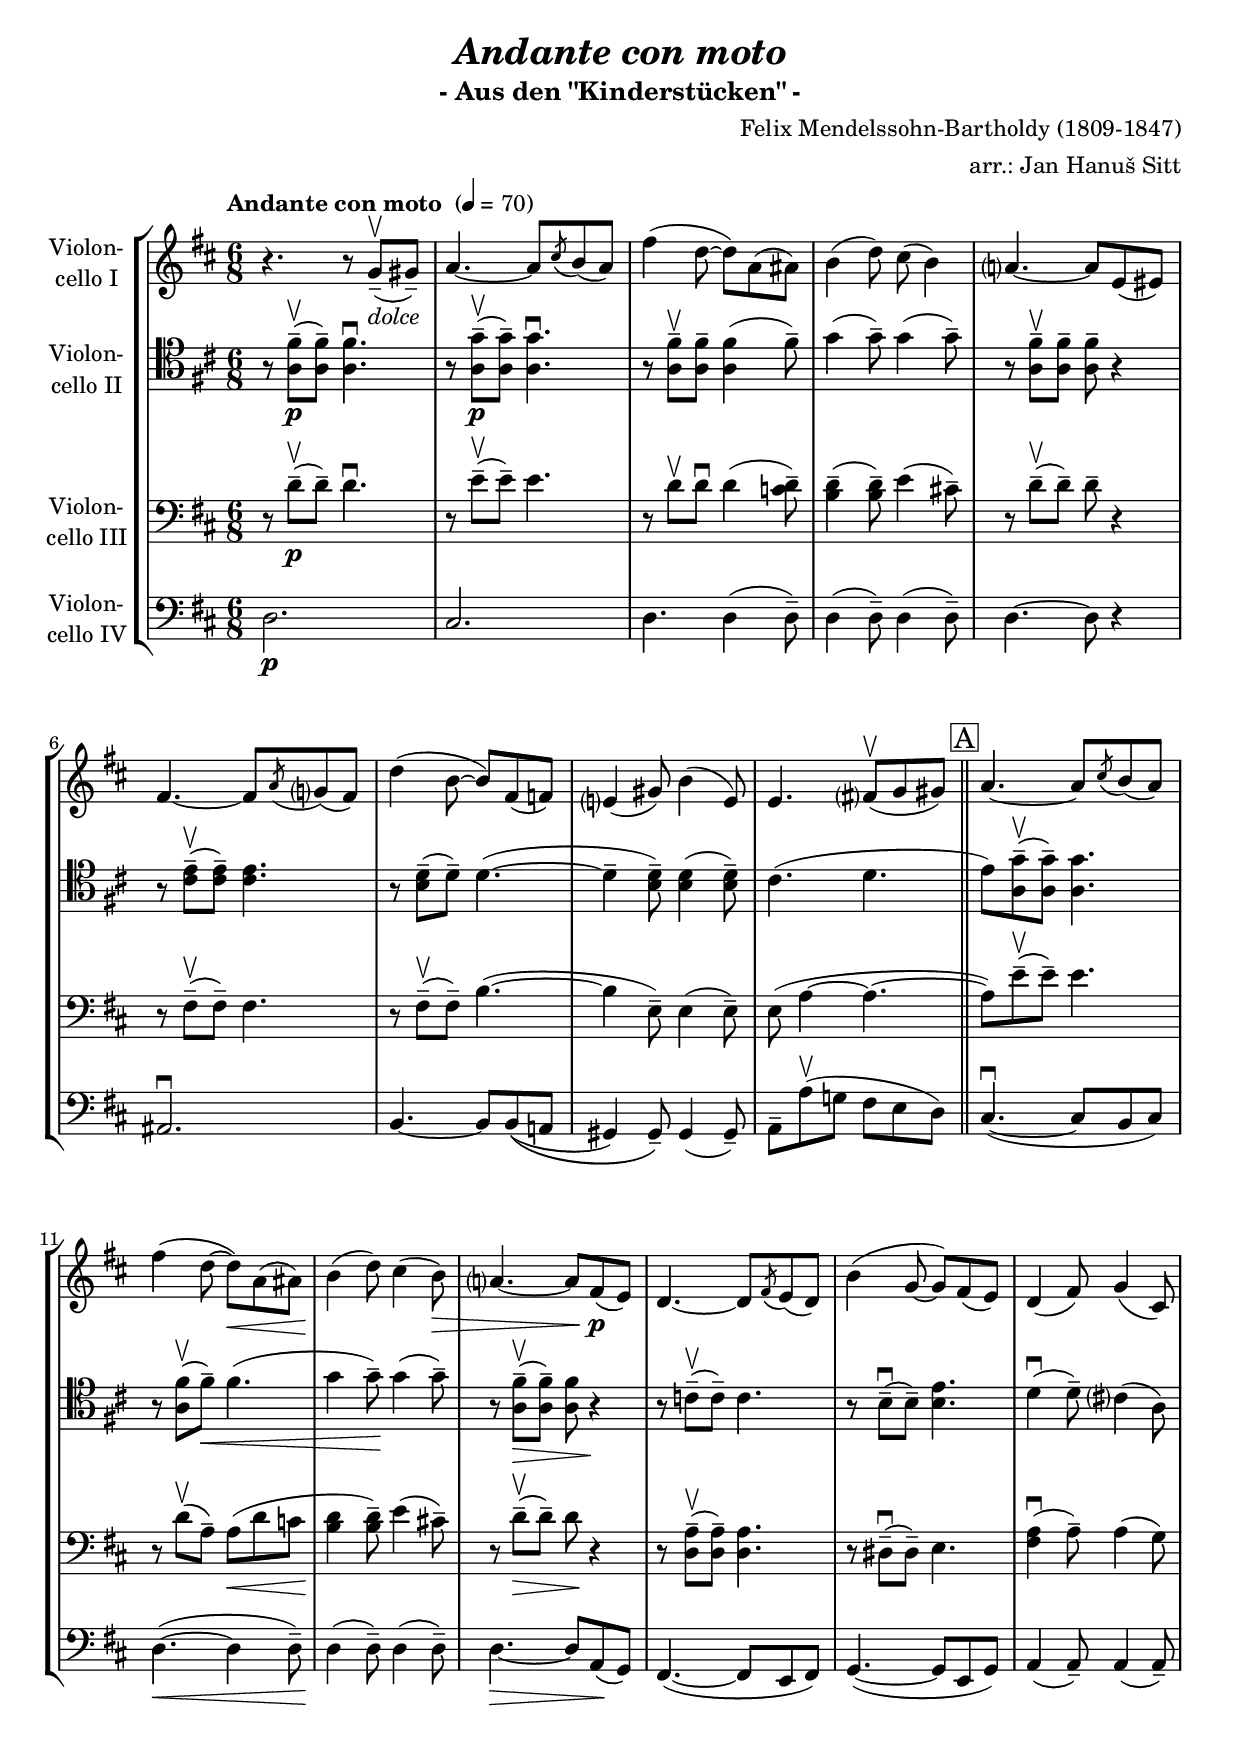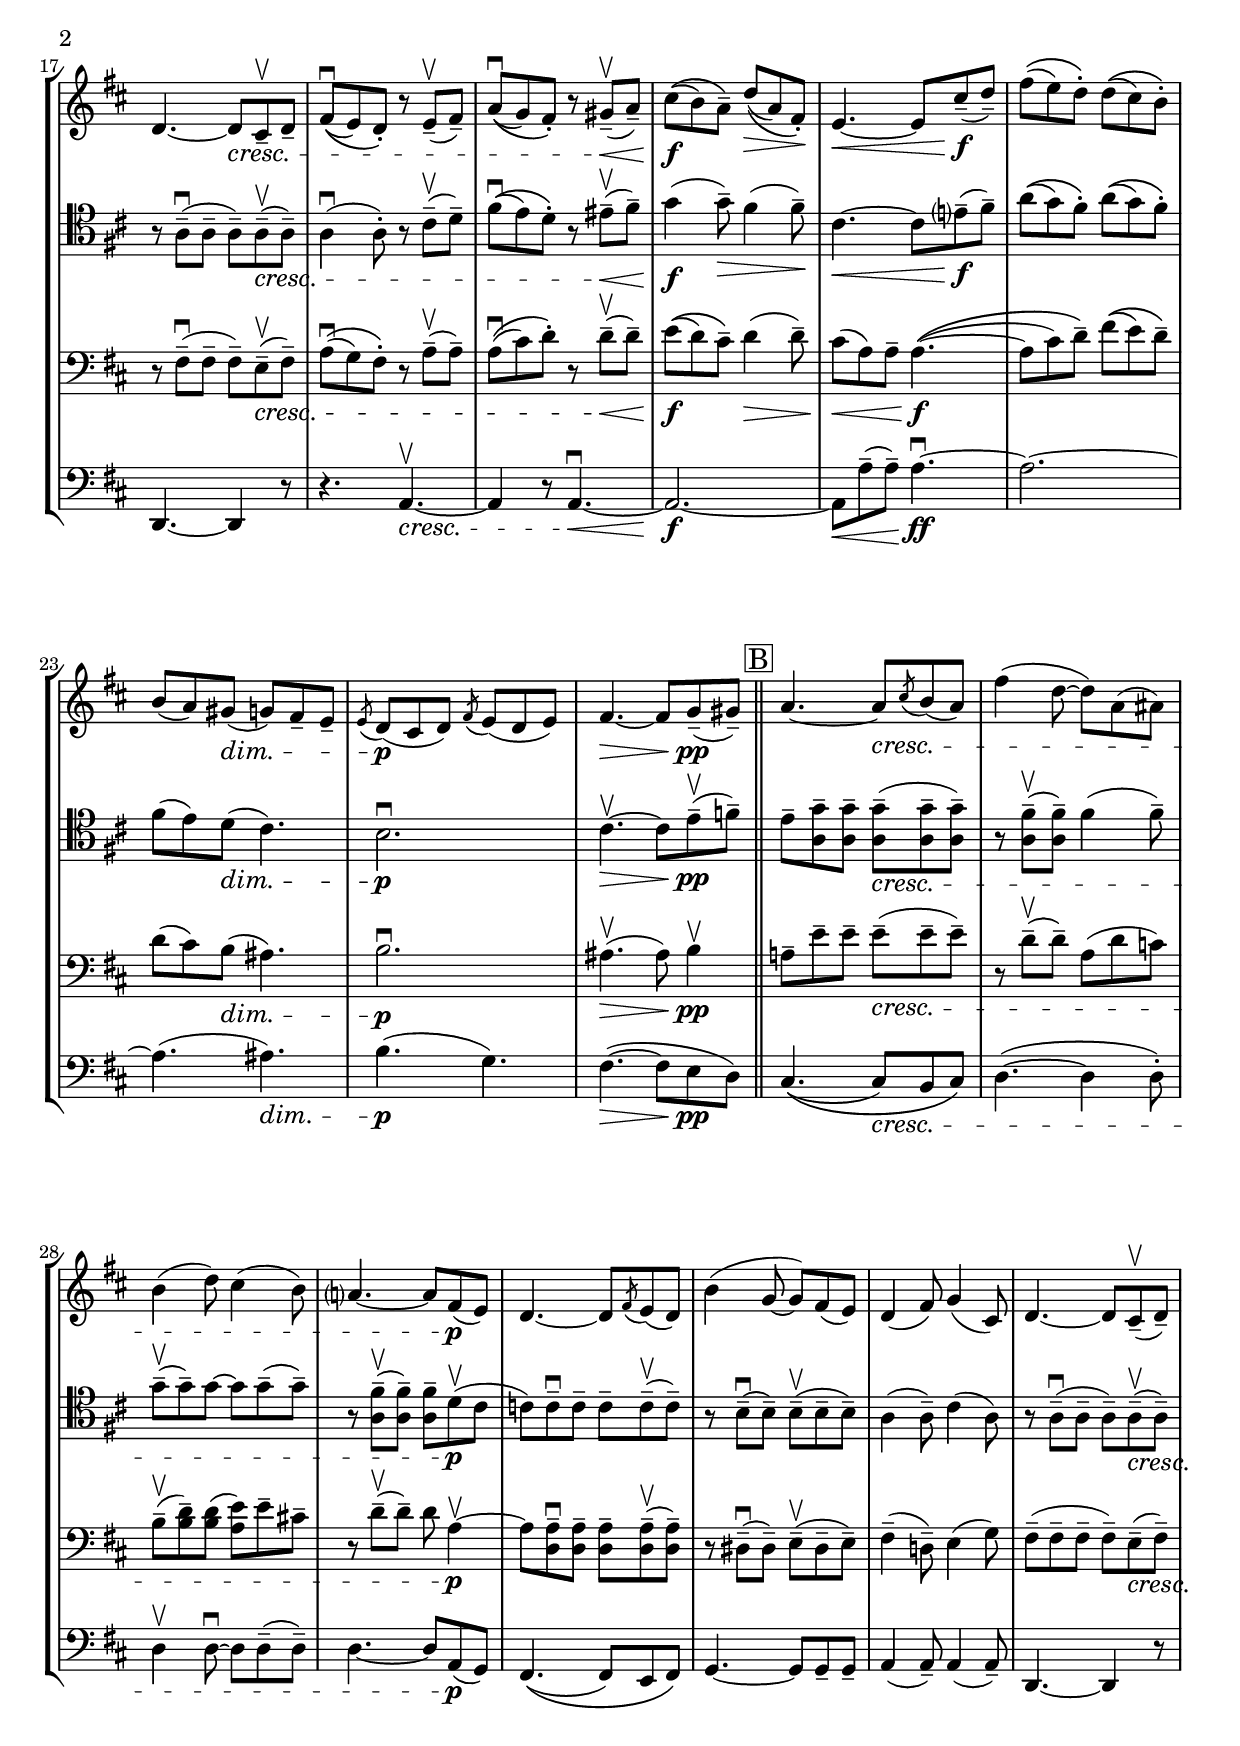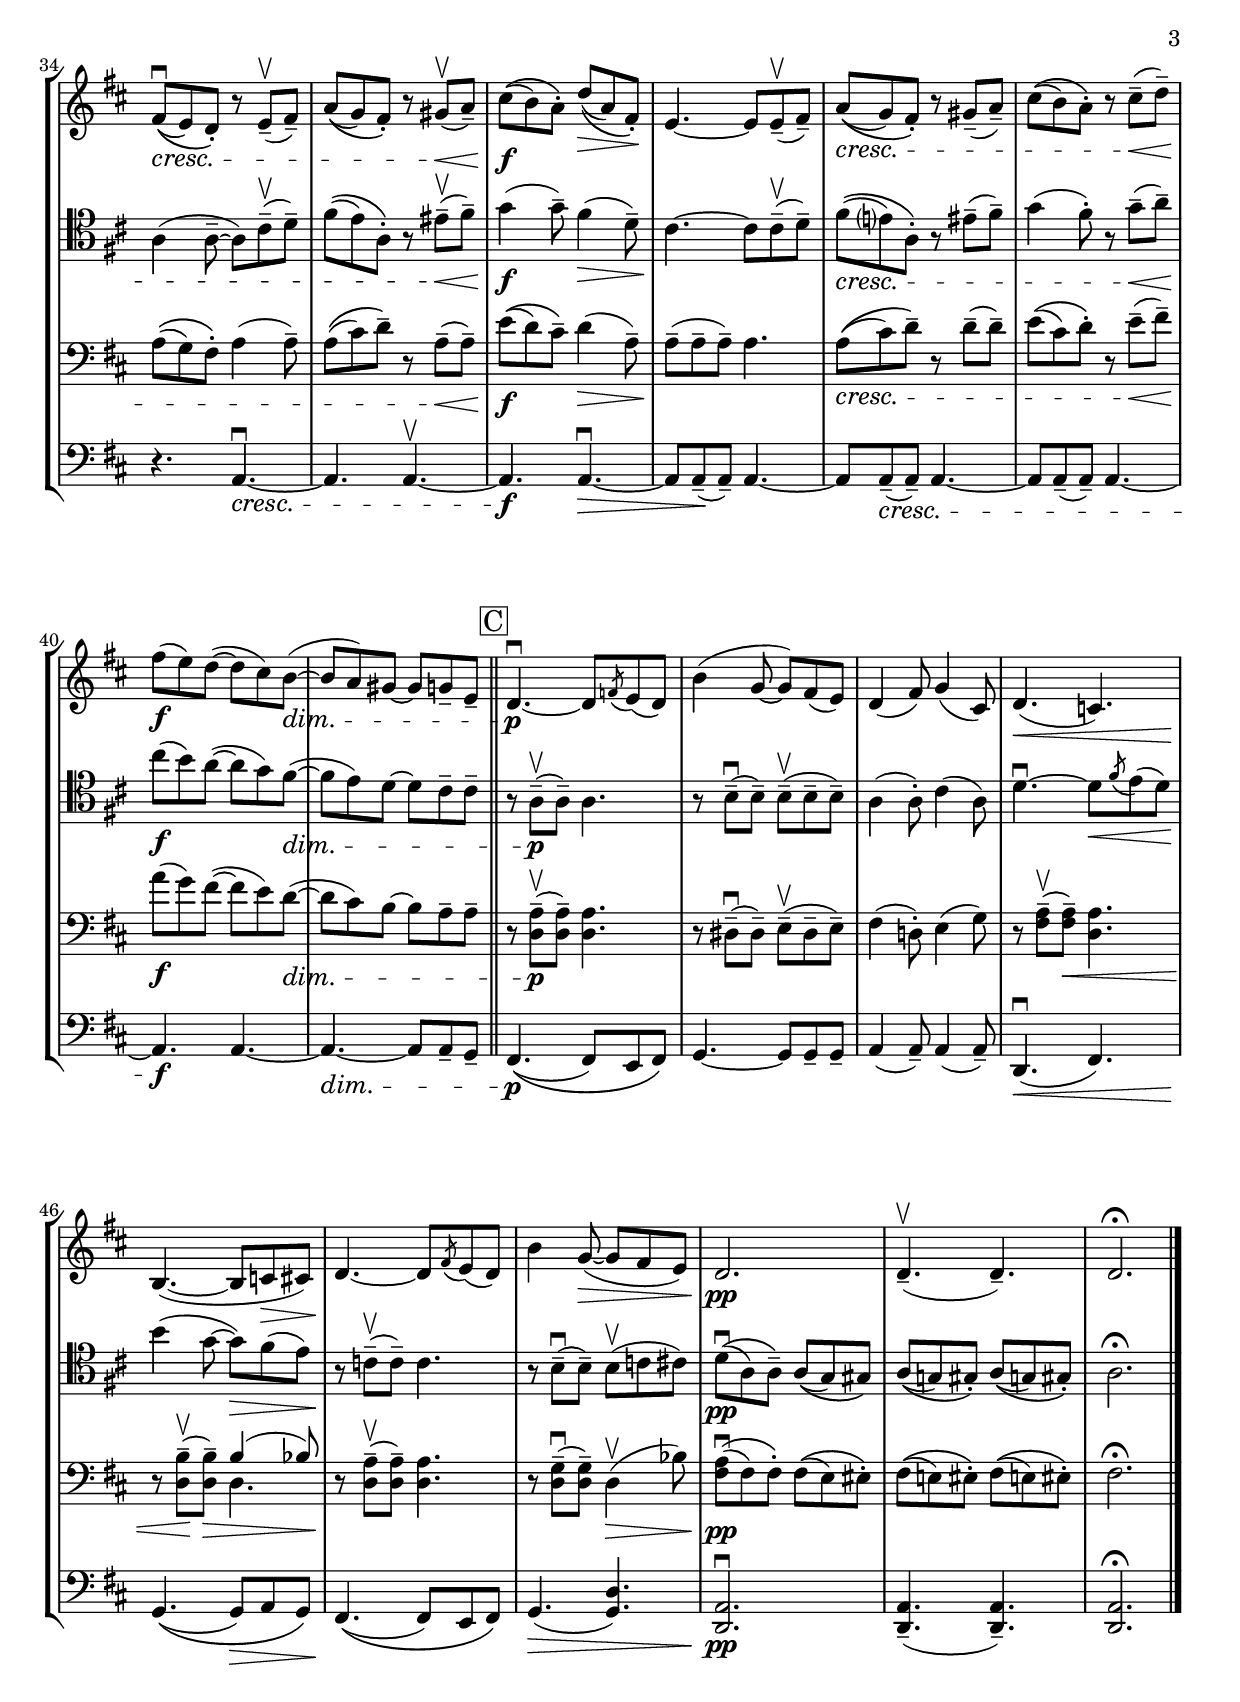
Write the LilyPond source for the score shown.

\version "2.18.2"
\include "deutsch.ly"
  
#(set-global-staff-size 20)

\header {
  title     = \markup \bold \italic "Andante con moto"
  subtitle  = "- Aus den \"Kinderstücken\" -"
  composer  = "Felix Mendelssohn-Bartholdy (1809-1847)"
  arranger  = "arr.: Jan Hanuš Sitt"
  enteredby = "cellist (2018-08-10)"
%  piece     = ""
}

voiceconsts = {
  \key d \major
  \time 6/8
  \clef "bass"
%  \numericTimeSignature
  \compressFullBarRests
  % Set default beaming for all staves
% \set Timing.beamExceptions = #'()
% \set Timing.baseMoment     = #(ly:make-moment 1 4)
% \set Timing.beatStructure  = #'(1 1 1)
  \tempo "Andante con moto " 4=70
}

micl = "clarinet"
mifl = "flute"
miob = "oboe"
mifh = "french horn"
misx = "tenor sax"
mist = "string ensemble 1"
miba = "cello"

boxa = { \bar "||" \mark \markup \box "A" }
boxb = { \bar "||" \mark \markup \box "B" }
boxc = { \bar "||" \mark \markup \box "C" }

dcaf = \mark \markup \box "D.C. al Fine"
fine = \mark \markup \box "Fine"
rit  = \mark \markup \box "rit."

arco = \markup \bold \italic "arco"
dolc = \markup \italic "dolce"
pizz = \markup \bold \italic "pizz."
simi = \markup \italic "simile"

va = \relative c'' {
  \voiceconsts
  \clef "treble"
  
  r4. r8 g(--\upbow_\dolc gis)--
  a4.~ a8 \acciaccatura cis h( a)
  fis'4( d8~ d) a( ais)
  h4( d8) cis( h4)

  a?4.~ a8 e( eis)
  fis4.~ fis8 \acciaccatura a g?( fis)
  d'4( h8~ h) fis( f)
  e?4( gis8) h4( e,8)
  e4. fis?8(\upbow g gis) \boxa

  a4.~ a8 \acciaccatura cis h( a)
  fis'4( d8~ d)\< a( ais)
  h4(\! d8) cis4( h8)\>
  a?4.~ a8 fis(\p e)

  d4.~ d8 \acciaccatura fis e( d)
  h'4( g8~ g) fis( e)
  d4( fis8) g4( cis,8)
  d4.~ d8\cresc cis--\upbow d--

  fis\((\downbow e) d\)-. r e(--\upbow fis)--
  a\((\downbow g) fis\)-. r gis(--\upbow\< a)--
  cis\((\!\f h) a\)-- d\((\> a) fis\)-.\!
  e4.~\< e8 cis'(--\!\f d)--

  fis\(( e) d\)-. d\(( cis) h\)-.
  h( a) gis(\dim g) fis-- e--
  \acciaccatura e d(\p cis d) \acciaccatura fis e( d e)
  fis4.~\> fis8 g(--\pp gis)-- \boxb

  a4.~ a8\cresc \acciaccatura cis h( a)
  fis'4( d8~ d) a( ais)
  h4( d8) cis4( h8)
  a?4.~ a8 fis(\p e)

  d4.~ d8 \acciaccatura fis e( d)
  h'4( g8~ g) fis( e)
  d4( fis8) g4( cis,8)
  d4.~ d8 cis(--\upbow d)--

  fis\((\downbow\cresc e) d\)-. r e(--\upbow fis)--
  a\(( g) fis\)-. r gis(\upbow\< a)--
  cis\((\!\f h) a\)-. d\((\> a) fis\)-.\!
  e4.~ e8 e(--\upbow fis)--

  a\((\cresc g) fis\)-. r gis(-- a)--
  cis\(( h) a\)-. r cis(--\< d)--
  fis(\!\f e) d(~ d cis) h(~\dim
  h a) gis~ gis g-- e-- \boxc

  d4.~\downbow\p d8 \acciaccatura f e( d)
  h'4( g8~ g) fis( e)
  d4( fis8) g4( cis,8)
  d4.(\< c)

  h4.(~\! h8 c\> cis)
  d4.~\! d8 \acciaccatura fis e( d)
  h'4 g8(~\> g fis e)
  d2.\!\pp
  d4.(--\upbow d)--
  d2.\fermata \bar "|."
}

vb = \relative c' {
  \voiceconsts
  \clef "tenor"
  
  r8 <a fis'>(--\upbow\p <a fis'>)-- <a fis'>4.\downbow
  r8 <a g'>(--\upbow\p <a g'>)-- <a g'>4.\downbow
  r8 <a fis'>--\upbow <a fis'>-- <a fis'>4( fis'8)--
  g4( g8)-- g4( g8)--

  r <a, fis'>--\upbow <a fis'>-- <a fis'>-- r4
  r8 <cis e>(--\upbow <cis e>)-- <cis e>4.
  r8 <h d>(-- d)-- d4.(~
  d4--  <h d>8)-- <h d>4( <h d>8)--

  cis4.( d \boxa
  e8) <a, g'>(--\upbow <a g'>)-- <a g'>4.
  r8 <a fis'>(\upbow fis')--\< fis4.(
  g4 g8)--\! g4( g8)--
  r <a, fis'>(--\>\upbow <a fis'>)-- <a fis'> r4\!

  r8 c(--\upbow c)-- c4.
  r8 h(--\downbow h)-- <h e>4.
  d4(\downbow d8)-- cis?4( a8)
  r a(--\downbow a-- a)-- a(--\upbow\cresc a)--
  a4(\downbow a8)-. r cis(--\upbow d)--

  fis\((\downbow e) d\)-. r eis(--\<\upbow  fis)--
  g4(\!\f g8)--\> fis4( fis8)--\!
  cis4.~\< cis8 e?(--\!\f fis)--
  a\(( g) fis\)-. a\(( g) fis\)-.

  fis( e) d(\dim cis4.)
  h2.\downbow\p
  cis4.~\upbow\> cis8 e(--\upbow\pp f)-- \boxb
  e-- <a, g'>-- <a g'>-- <a g'>(--\cresc <a g'>-- <a g'>)--
  r <a fis'>(--\upbow <a fis'>)-- fis'4( fis8)--

  g(--\upbow g)-- g~ g g(-- g)--
  r <a, fis'>(--\upbow <a fis'>)-- <a fis'>-- d(\upbow\p cis
  c) c--\downbow c-- c-- c(--\upbow c)--
  r h(--\downbow h)-- h(--\upbow h-- h)--

  a4( a8)-- cis4( a8)
  r a(--\downbow a-- a)-- a(--\upbow\cresc a)--
  a4( a8~-- a) cis(--\upbow d)--
  fis\(( e) a,\)-. r eis'(--\upbow\< fis)--

  g4(\!\f g8)-- fis4(\> d8)--
  cis4.~\! cis8 cis(--\upbow d)--
  fis\((\cresc e?) a,\)-. r eis'(-- fis)--
  g4( fis8)-. r g(--\< a)--

  cis(\!\f h) a(~ a g) fis(~\dim
  fis e) d~ d cis-- cis-- \boxc

  r a(--\upbow\p a)-- a4.
  r8 h(--\downbow h)-- h(--\upbow h-- h)--

  a4( a8)-. cis4( a8)
  d4.~\downbow d8\< \acciaccatura fis e( d)
  h'4(\! g8~ g)\> fis( e)
  r\! c(--\upbow c)-- c4.

  r8 h(--\downbow h)-- h(\upbow c cis)
  d\((\downbow\pp a) a\)-- a\(( g) gis\)
  a\(( g!) gis\)-. a\(( g) gis\)-.
  a2.\fermata \bar "|."
}

vc = \relative c' {
  \voiceconsts

  r8 d(--\upbow\p d)-- d4.\downbow
  r8 e(--\upbow e)-- e4.
  r8 d\upbow d\downbow d4( <c d>8)--
  <h d>4(-- <h d>8)-- e4( cis!8)--

  r d(--\upbow d)-- d-- r4
  r8 fis,(--\upbow fis)-- fis4.
  r8 fis(--\upbow fis)-- h4.(~
  h4 e,8)-- e4( e8)--

  e( a4~ a4.~ \boxa
  a8) e'(--\upbow e)-- e4.
  r8 d(\upbow a)-- a(\< d c
  <h d>4\! <h d>8)-- e4( cis!8)--

  r d(--\upbow\> d)-- d\! r4
  r8 <d, a'>(--\upbow <d a'>)-- <d a'>4.
  r8 dis(--\downbow dis)-- e4.
  <fis a>4(\downbow a8)-- a4( g8)

  r fis(--\downbow fis-- fis)-- e(--\upbow\cresc fis)--
  a\((\downbow g) fis\)-. r a(--\upbow a)--
  a\((\downbow cis) d\)-. r d(--\upbow\< d)--
  e\((\!\f d) cis\)-- d4(\> d8)--

  cis(\!\< a) a-- a4.\((~\!\f
  a8 cis) d\)-- fis\(( e) d\)--
  d( cis) h(\dim ais4.)
  h2.\downbow\p
  ais4.(\upbow\> ais8) h4\upbow\!\pp \boxb

  a!8-- e'-- e-- e(--\cresc e-- e)--
  r d(--\upbow d)-- a( d c)
  h(--\upbow <h d>)-- <h d>( <a e'>) e'-- cis!--
  r d(--\upbow d)-- d a4~\upbow\p

  a8 <d, a'>--\downbow <d a'>-- <d a'>-- <d a'>(--\upbow <d a'>)--
  r dis(--\downbow dis)-- e(--\upbow dis-- e)--
  fis4(-- d!8)-- e4( g8)
  fis(-- fis-- fis-- fis)-- e(--\cresc fis)--

  a\(( g) fis\)-. a4( a8)--
  a\(( cis) d\)-- r a(--\< a)--
  e'\((\!\f d) cis\)-- d4(\> a8)--
  a(--\! a-- a)-- a4.

  a8\((\cresc cis) d\)-- r d(-- d)--
  e\(( cis) d\)-. r e(--\< fis)--
  a(\!\f g) fis(~ fis e) d(~\dim
  d cis) h~ h a-- a-- \boxc

  r <d, a'>(--\upbow\p <d a'>)-- <d a'>4.
  r8 dis(--\downbow dis)-- e(--\upbow dis-- e)--
  fis4( d!8)-. e4( g8)
  r <fis a>(--\upbow <fis a>)--\< <d a'>4.
  r8 <d h'>(--\upbow\! <d h'>)--\> << { h'4( b8) } \\ d,4. >>

  r8\! <d a'>(--\upbow <d a'>)-- <d a'>4.
  r8 <d g>(--\downbow <d g>)-- d4(\upbow\> b'8)
  <fis a>\((\downbow\!\pp fis) fis\)-. fis\(( e) eis\)-.
  fis\(( e!) eis\)-. fis\(( e) eis\)-.
  fis2.\fermata \bar "|."
}

vd = \relative c {
  \voiceconsts

  d2.\p
  cis
  d4. d4( d8)--
  d4( d8)-- d4( d8)--
  d4.~ d8 r4

  ais2.\downbow
  h4.~ h8 h\(( a!
  gis4) gis8\)-- gis4( gis8)--
  a-- a'(\upbow g! fis e d) \boxa

  cis4.(~\downbow cis8 h cis)
  d4.(~\< d4 d8)--
  d4(\! d8)-- d4( d8)--
  d4.~\> d8 a(\! g)

  fis4.(~ fis8 e fis)
  g4.(~ g8 e g)
  a4( a8)-- a4( a8)--
  d,4.~ d4 r8

  r4. a'~\upbow\cresc
  a4 r8 a4.~\downbow\<
  a2.~\!\f
  a8\< a'8(-- a)--\! a4.~\downbow\ff
  a2.~

  a4.( ais)\dim
  h(\p g)
  fis(~\> fis8 e\!\pp d) \boxb
  cis4.\(( cis8)\cresc h cis\)
  d4.(~ d4 d8)-.

  d4\upbow d8~\downbow d d(-- d)--
  d4.~ d8 a(\p g)
  fis4.\(( fis8) e fis\)

  g4.~ g8 g-- g--
  a4( a8)-- a4( a8)--
  d,4.~ d4 r8
  r4. a'~\downbow\cresc

  a a~\upbow
  a\f a~\downbow\>
  a8 a(--\! a)-- a4.~
  a8 a(--\cresc a)-- a4.~

  a8 a(-- a)-- a4.~
  a\f a~
  a~\dim a8 a-- g-- \boxc
  fis4.\((\p fis8) e fis\)

  g4.~ g8 g-- g--
  a4( a8)-- a4( a8)--
  d,4.(\downbow\< fis)
  g\((\! g8)\> a g\)

  fis4.\((\! fis8) e fis\)
  g4.(\> <g d'>)
  <d a'>2.\downbow\!\pp
  <d a'>4.(-- <d a'>)--
  <d a'>2.\fermata \bar "|."
}


music = \new StaffGroup <<
      \new Staff {
	\set Staff.midiInstrument = \miba
	\set Staff.instrumentName = \markup \center-column { "Violon-" "cello I" }
	\transpose d d { \va }
      }

      \new Staff {
	\set Staff.midiInstrument = \miba
	\set Staff.instrumentName = \markup \center-column { "Violon-" "cello II" }
	\transpose d d { \vb }
      }

      \new Staff {
	\set Staff.midiInstrument = \miba
	\set Staff.instrumentName = \markup \center-column { "Violon-" "cello III" }
	\transpose d d { \vc }
      }

      \new Staff {
	\set Staff.midiInstrument = \miba
	\set Staff.instrumentName = \markup \center-column { "Violon-" "cello IV" }
	\transpose d d { \vd }
      }
>>

\book {
  \score {
    \music
    \layout {}
  }

  \score {
    \unfoldRepeats \music

    \midi {
      \context {
        \Score
      }
    }
  }
}
